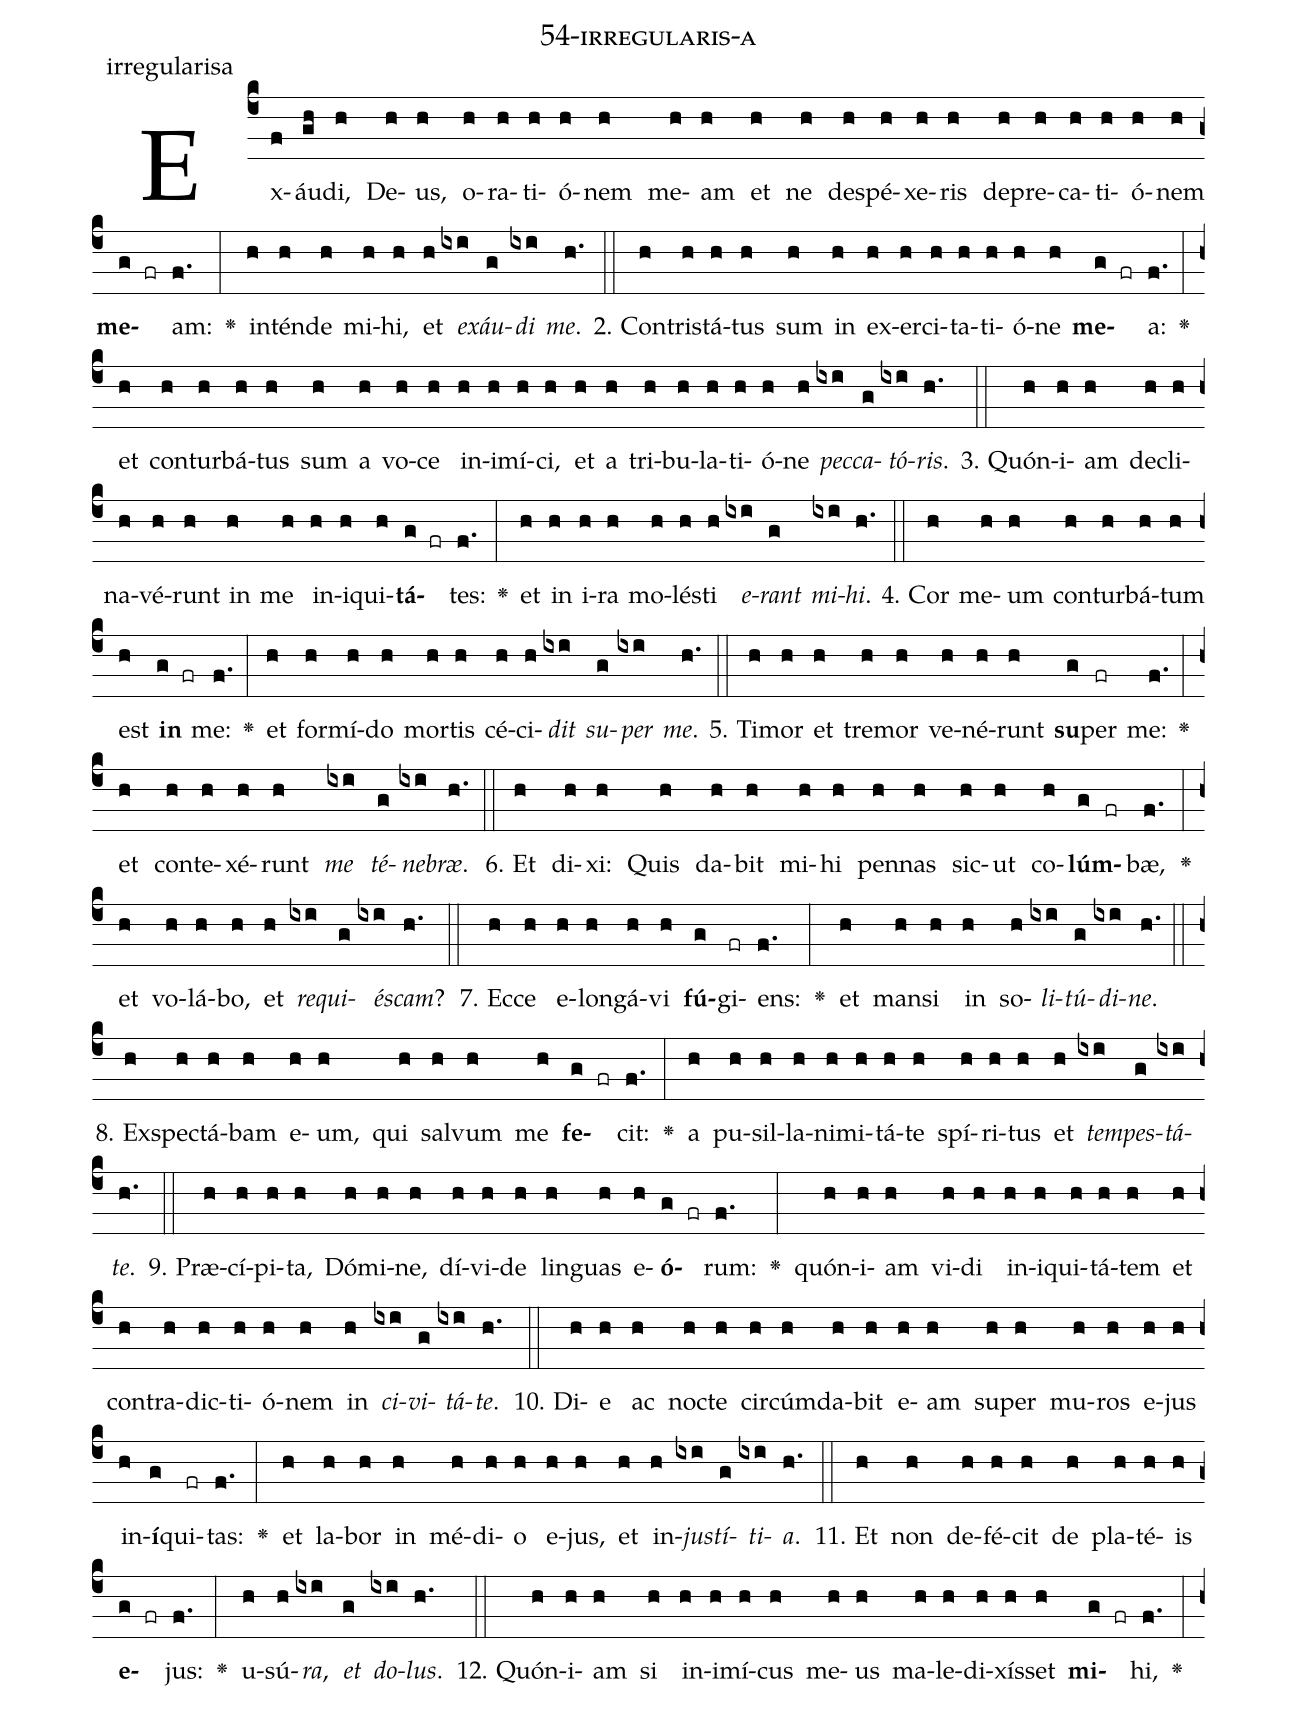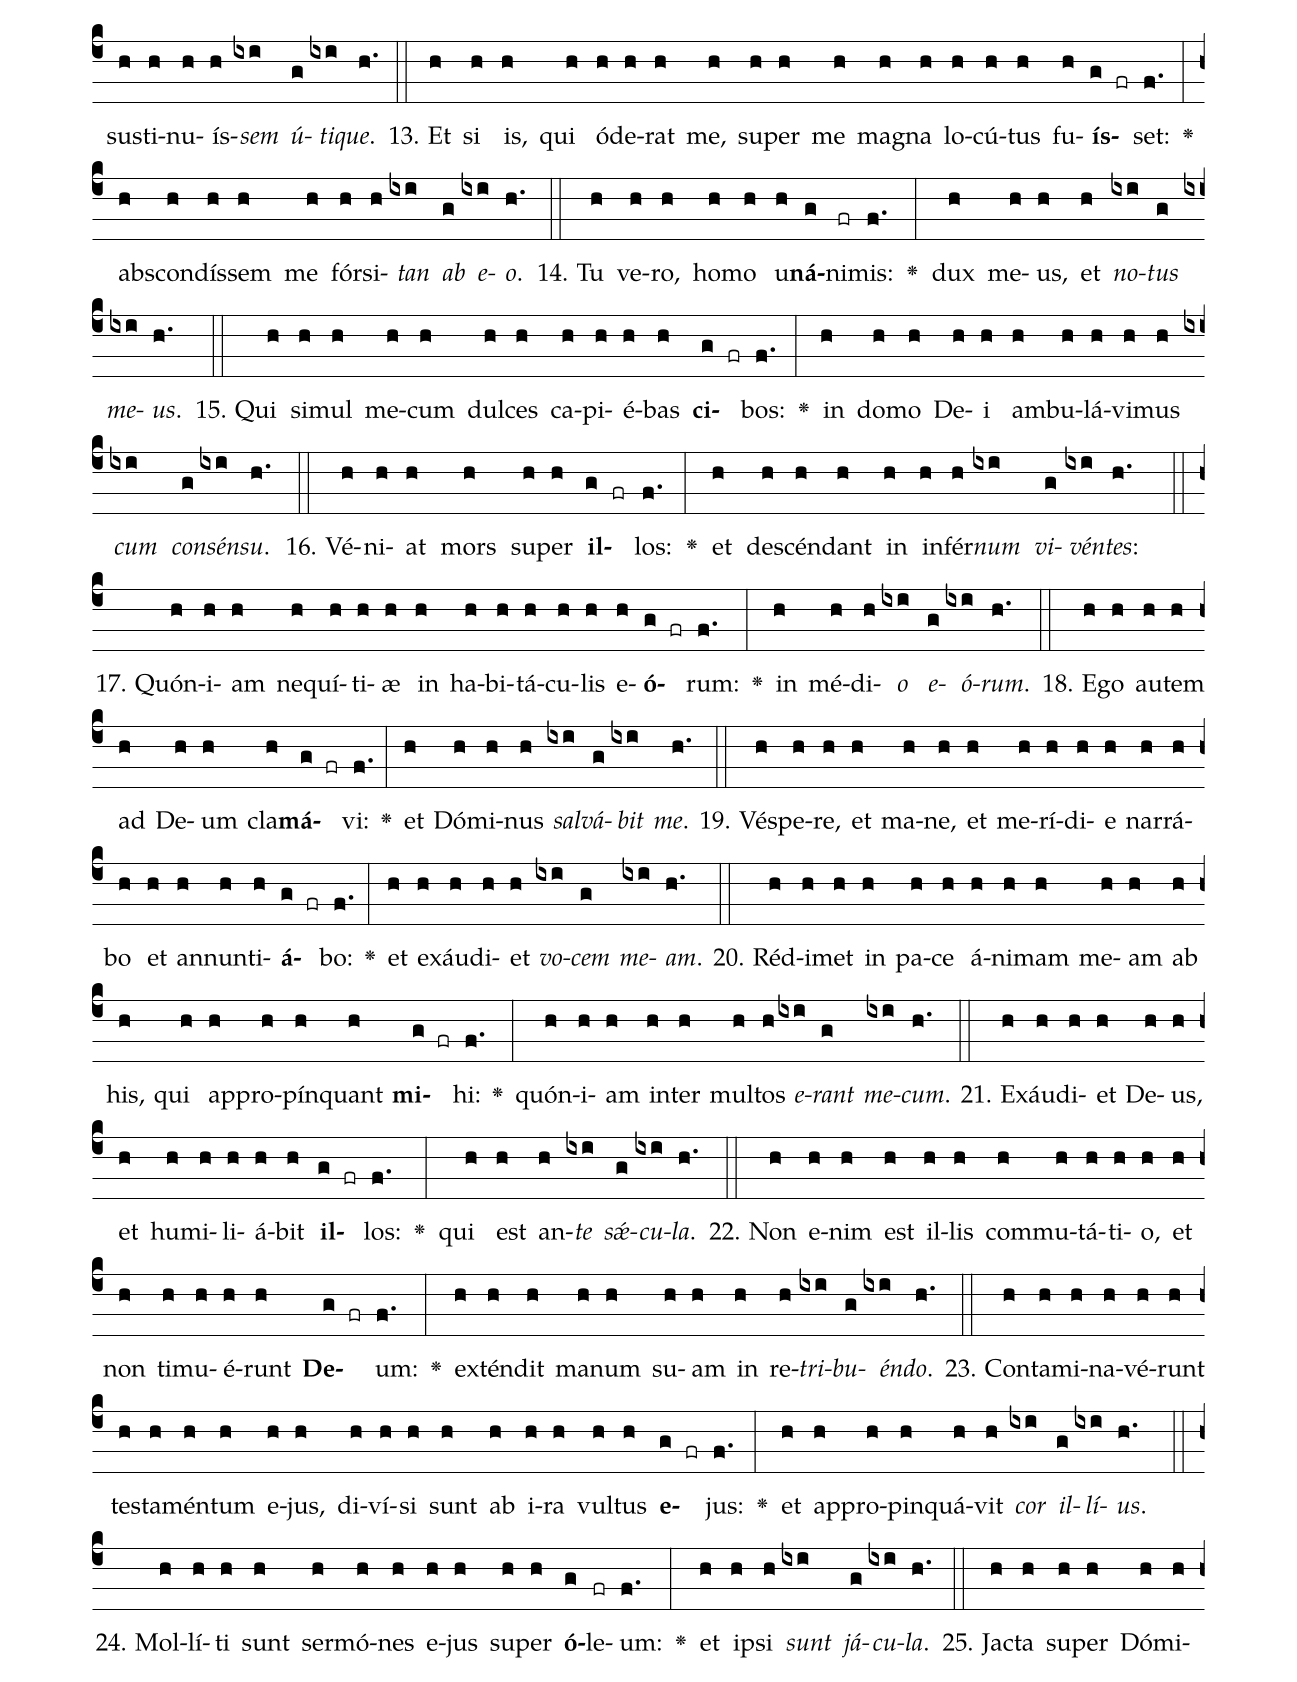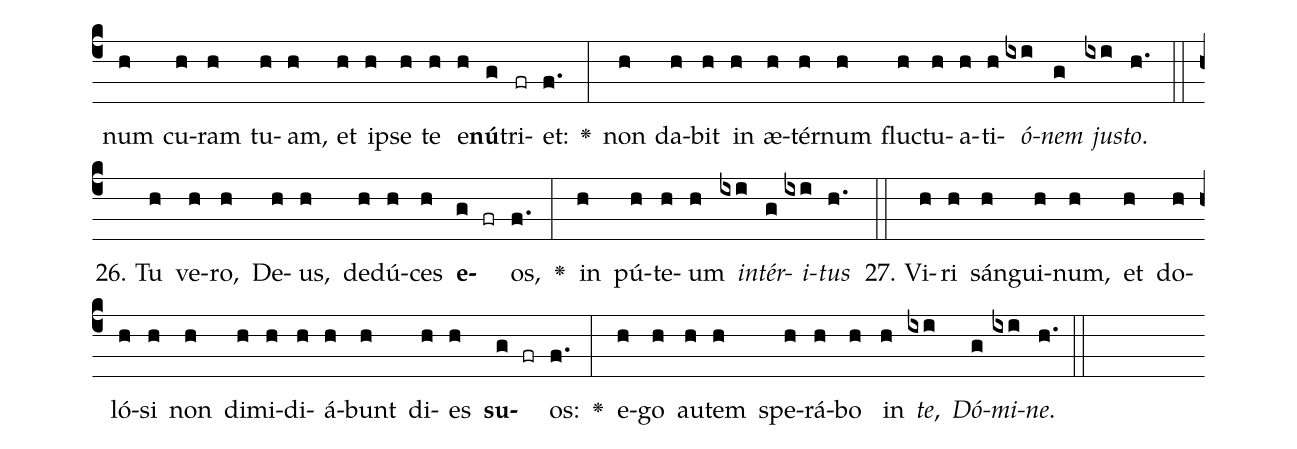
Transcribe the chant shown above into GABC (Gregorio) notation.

name: 54-irregularis-a;
annotation: irregularisa;
%%
(c4)Ex(f)áu(gh)di,(h) De(h)us,(h) o(h)ra(h)ti(h)ó(h)nem(h) me(h)am(h) et(h) ne(h) de(h)spé(h)xe(h)ris(h) de(h)pre(h)ca(h)ti(h)ó(h)nem(h) <b>me</b>(g fr)am:(f.) <v>\greheightstar</v>(:) in(h)tén(h)de(h) mi(h)hi,(h) et(h) <i>ex</i>(ixi)<i>áu</i>(g)<i>di</i>(ixi) <i>me</i>.(h.) (::)
2. Con(h)tris(h)tá(h)tus(h) sum(h) in(h) ex(h)er(h)ci(h)ta(h)ti(h)ó(h)ne(h) <b>me</b>(g fr)a:(f.) <v>\greheightstar</v>(:) et(h) con(h)tur(h)bá(h)tus(h) sum(h) a(h) vo(h)ce(h) in(h)i(h)mí(h)ci,(h) et(h) a(h) tri(h)bu(h)la(h)ti(h)ó(h)ne(h) <i>pec</i>(ixi)<i>ca</i>(g)<i>tó</i>(ixi)<i>ris</i>.(h.) (::)
3. Quón(h)i(h)am(h) de(h)cli(h)na(h)vé(h)runt(h) in(h) me(h) in(h)i(h)qui(h)<b>tá</b>(g fr)tes:(f.) <v>\greheightstar</v>(:) et(h) in(h) i(h)ra(h) mo(h)lés(h)ti(h) <i>e</i>(ixi)<i>rant</i>(g) <i>mi</i>(ixi)<i>hi</i>.(h.) (::)
4. Cor(h) me(h)um(h) con(h)tur(h)bá(h)tum(h) est(h) <b>in</b>(g fr) me:(f.) <v>\greheightstar</v>(:) et(h) for(h)mí(h)do(h) mor(h)tis(h) cé(h)ci(h)<i>dit</i>(ixi) <i>su</i>(g)<i>per</i>(ixi) <i>me</i>.(h.) (::)
5. Ti(h)mor(h) et(h) tre(h)mor(h) ve(h)né(h)runt(h) <b>su</b>(g)per(fr) me:(f.) <v>\greheightstar</v>(:) et(h) con(h)te(h)xé(h)runt(h) <i>me</i>(ixi) <i>té</i>(g)<i>ne</i>(ixi)<i>bræ</i>.(h.) (::)
6. Et(h) di(h)xi:(h) Quis(h) da(h)bit(h) mi(h)hi(h) pen(h)nas(h) sic(h)ut(h) co(h)<b>lúm</b>(g fr)bæ,(f.) <v>\greheightstar</v>(:) et(h) vo(h)lá(h)bo,(h) et(h) <i>re</i>(ixi)<i>qui</i>(g)<i>és</i>(ixi)<i>cam</i>?(h.) (::)
7. Ec(h)ce(h) e(h)lon(h)gá(h)vi(h) <b>fú</b>(g)gi(fr)ens:(f.) <v>\greheightstar</v>(:) et(h) man(h)si(h) in(h) so(h)<i>li</i>(ixi)<i>tú</i>(g)<i>di</i>(ixi)<i>ne</i>.(h.) (::)
8. Ex(h)spec(h)tá(h)bam(h) e(h)um,(h) qui(h) sal(h)vum(h) me(h) <b>fe</b>(g fr)cit:(f.) <v>\greheightstar</v>(:) a(h) pu(h)sil(h)la(h)ni(h)mi(h)tá(h)te(h) spí(h)ri(h)tus(h) et(h) <i>tem</i>(ixi)<i>pes</i>(g)<i>tá</i>(ixi)<i>te</i>.(h.) (::)
9. Præ(h)cí(h)pi(h)ta,(h) Dó(h)mi(h)ne,(h) dí(h)vi(h)de(h) lin(h)guas(h) e(h)<b>ó</b>(g fr)rum:(f.) <v>\greheightstar</v>(:) quón(h)i(h)am(h) vi(h)di(h) in(h)i(h)qui(h)tá(h)tem(h) et(h) con(h)tra(h)dic(h)ti(h)ó(h)nem(h) in(h) <i>ci</i>(ixi)<i>vi</i>(g)<i>tá</i>(ixi)<i>te</i>.(h.) (::)
10. Di(h)e(h) ac(h) noc(h)te(h) cir(h)cúm(h)da(h)bit(h) e(h)am(h) su(h)per(h) mu(h)ros(h) e(h)jus(h) in(h)<b>í</b>(g)qui(fr)tas:(f.) <v>\greheightstar</v>(:) et(h) la(h)bor(h) in(h) mé(h)di(h)o(h) e(h)jus,(h) et(h) in(h)<i>jus</i>(ixi)<i>tí</i>(g)<i>ti</i>(ixi)<i>a</i>.(h.) (::)
11. Et(h) non(h) de(h)fé(h)cit(h) de(h) pla(h)té(h)is(h) <b>e</b>(g fr)jus:(f.) <v>\greheightstar</v>(:) u(h)sú(h)<i>ra</i>,(ixi) <i>et</i>(g) <i>do</i>(ixi)<i>lus</i>.(h.) (::)
12. Quón(h)i(h)am(h) si(h) in(h)i(h)mí(h)cus(h) me(h)us(h) ma(h)le(h)di(h)xís(h)set(h) <b>mi</b>(g fr)hi,(f.) <v>\greheightstar</v>(:) sus(h)ti(h)nu(h)ís(h)<i>sem</i>(ixi) <i>ú</i>(g)<i>ti</i>(ixi)<i>que</i>.(h.) (::)
13. Et(h) si(h) is,(h) qui(h) ó(h)de(h)rat(h) me,(h) su(h)per(h) me(h) ma(h)gna(h) lo(h)cú(h)tus(h) fu(h)<b>ís</b>(g fr)set:(f.) <v>\greheightstar</v>(:) abs(h)con(h)dís(h)sem(h) me(h) fór(h)si(h)<i>tan</i>(ixi) <i>ab</i>(g) <i>e</i>(ixi)<i>o</i>.(h.) (::)
14. Tu(h) ve(h)ro,(h) ho(h)mo(h) u(h)<b>ná</b>(g)ni(fr)mis:(f.) <v>\greheightstar</v>(:) dux(h) me(h)us,(h) et(h) <i>no</i>(ixi)<i>tus</i>(g) <i>me</i>(ixi)<i>us</i>.(h.) (::)
15. Qui(h) si(h)mul(h) me(h)cum(h) dul(h)ces(h) ca(h)pi(h)é(h)bas(h) <b>ci</b>(g fr)bos:(f.) <v>\greheightstar</v>(:) in(h) do(h)mo(h) De(h)i(h) am(h)bu(h)lá(h)vi(h)mus(h) <i>cum</i>(ixi) <i>con</i>(g)<i>sén</i>(ixi)<i>su</i>.(h.) (::)
16. Vé(h)ni(h)at(h) mors(h) su(h)per(h) <b>il</b>(g fr)los:(f.) <v>\greheightstar</v>(:) et(h) de(h)scén(h)dant(h) in(h) in(h)fér(h)<i>num</i>(ixi) <i>vi</i>(g)<i>vén</i>(ixi)<i>tes</i>:(h.) (::)
17. Quón(h)i(h)am(h) ne(h)quí(h)ti(h)æ(h) in(h) ha(h)bi(h)tá(h)cu(h)lis(h) e(h)<b>ó</b>(g fr)rum:(f.) <v>\greheightstar</v>(:) in(h) mé(h)di(h)<i>o</i>(ixi) <i>e</i>(g)<i>ó</i>(ixi)<i>rum</i>.(h.) (::)
18. E(h)go(h) au(h)tem(h) ad(h) De(h)um(h) cla(h)<b>má</b>(g fr)vi:(f.) <v>\greheightstar</v>(:) et(h) Dó(h)mi(h)nus(h) <i>sal</i>(ixi)<i>vá</i>(g)<i>bit</i>(ixi) <i>me</i>.(h.) (::)
19. Vés(h)pe(h)re,(h) et(h) ma(h)ne,(h) et(h) me(h)rí(h)di(h)e(h) nar(h)rá(h)bo(h) et(h) an(h)nun(h)ti(h)<b>á</b>(g fr)bo:(f.) <v>\greheightstar</v>(:) et(h) ex(h)áu(h)di(h)et(h) <i>vo</i>(ixi)<i>cem</i>(g) <i>me</i>(ixi)<i>am</i>.(h.) (::)
20. Réd(h)i(h)met(h) in(h) pa(h)ce(h) á(h)ni(h)mam(h) me(h)am(h) ab(h) his,(h) qui(h) ap(h)pro(h)pín(h)quant(h) <b>mi</b>(g fr)hi:(f.) <v>\greheightstar</v>(:) quón(h)i(h)am(h) in(h)ter(h) mul(h)tos(h) <i>e</i>(ixi)<i>rant</i>(g) <i>me</i>(ixi)<i>cum</i>.(h.) (::)
21. Ex(h)áu(h)di(h)et(h) De(h)us,(h) et(h) hu(h)mi(h)li(h)á(h)bit(h) <b>il</b>(g fr)los:(f.) <v>\greheightstar</v>(:) qui(h) est(h) an(h)<i>te</i>(ixi) <i>sǽ</i>(g)<i>cu</i>(ixi)<i>la</i>.(h.) (::)
22. Non(h) e(h)nim(h) est(h) il(h)lis(h) com(h)mu(h)tá(h)ti(h)o,(h) et(h) non(h) ti(h)mu(h)é(h)runt(h) <b>De</b>(g fr)um:(f.) <v>\greheightstar</v>(:) ex(h)tén(h)dit(h) ma(h)num(h) su(h)am(h) in(h) re(h)<i>tri</i>(ixi)<i>bu</i>(g)<i>én</i>(ixi)<i>do</i>.(h.) (::)
23. Con(h)ta(h)mi(h)na(h)vé(h)runt(h) tes(h)ta(h)mén(h)tum(h) e(h)jus,(h) di(h)ví(h)si(h) sunt(h) ab(h) i(h)ra(h) vul(h)tus(h) <b>e</b>(g fr)jus:(f.) <v>\greheightstar</v>(:) et(h) ap(h)pro(h)pin(h)quá(h)vit(h) <i>cor</i>(ixi) <i>il</i>(g)<i>lí</i>(ixi)<i>us</i>.(h.) (::)
24. Mol(h)lí(h)ti(h) sunt(h) ser(h)mó(h)nes(h) e(h)jus(h) su(h)per(h) <b>ó</b>(g)le(fr)um:(f.) <v>\greheightstar</v>(:) et(h) ip(h)si(h) <i>sunt</i>(ixi) <i>já</i>(g)<i>cu</i>(ixi)<i>la</i>.(h.) (::)
25. Jac(h)ta(h) su(h)per(h) Dó(h)mi(h)num(h) cu(h)ram(h) tu(h)am,(h) et(h) ip(h)se(h) te(h) e(h)<b>nú</b>(g)tri(fr)et:(f.) <v>\greheightstar</v>(:) non(h) da(h)bit(h) in(h) æ(h)tér(h)num(h) fluc(h)tu(h)a(h)ti(h)<i>ó</i>(ixi)<i>nem</i>(g) <i>jus</i>(ixi)<i>to</i>.(h.) (::)
26. Tu(h) ve(h)ro,(h) De(h)us,(h) de(h)dú(h)ces(h) <b>e</b>(g fr)os,(f.) <v>\greheightstar</v>(:) in(h) pú(h)te(h)um(h) <i>in</i>(ixi)<i>tér</i>(g)<i>i</i>(ixi)<i>tus</i>(h.) (::)
27. Vi(h)ri(h) sán(h)gui(h)num,(h) et(h) do(h)ló(h)si(h) non(h) di(h)mi(h)di(h)á(h)bunt(h) di(h)es(h) <b>su</b>(g fr)os:(f.) <v>\greheightstar</v>(:) e(h)go(h) au(h)tem(h) spe(h)rá(h)bo(h) in(h) <i>te</i>,(ixi) <i>Dó</i>(g)<i>mi</i>(ixi)<i>ne</i>.(h.) (::)
